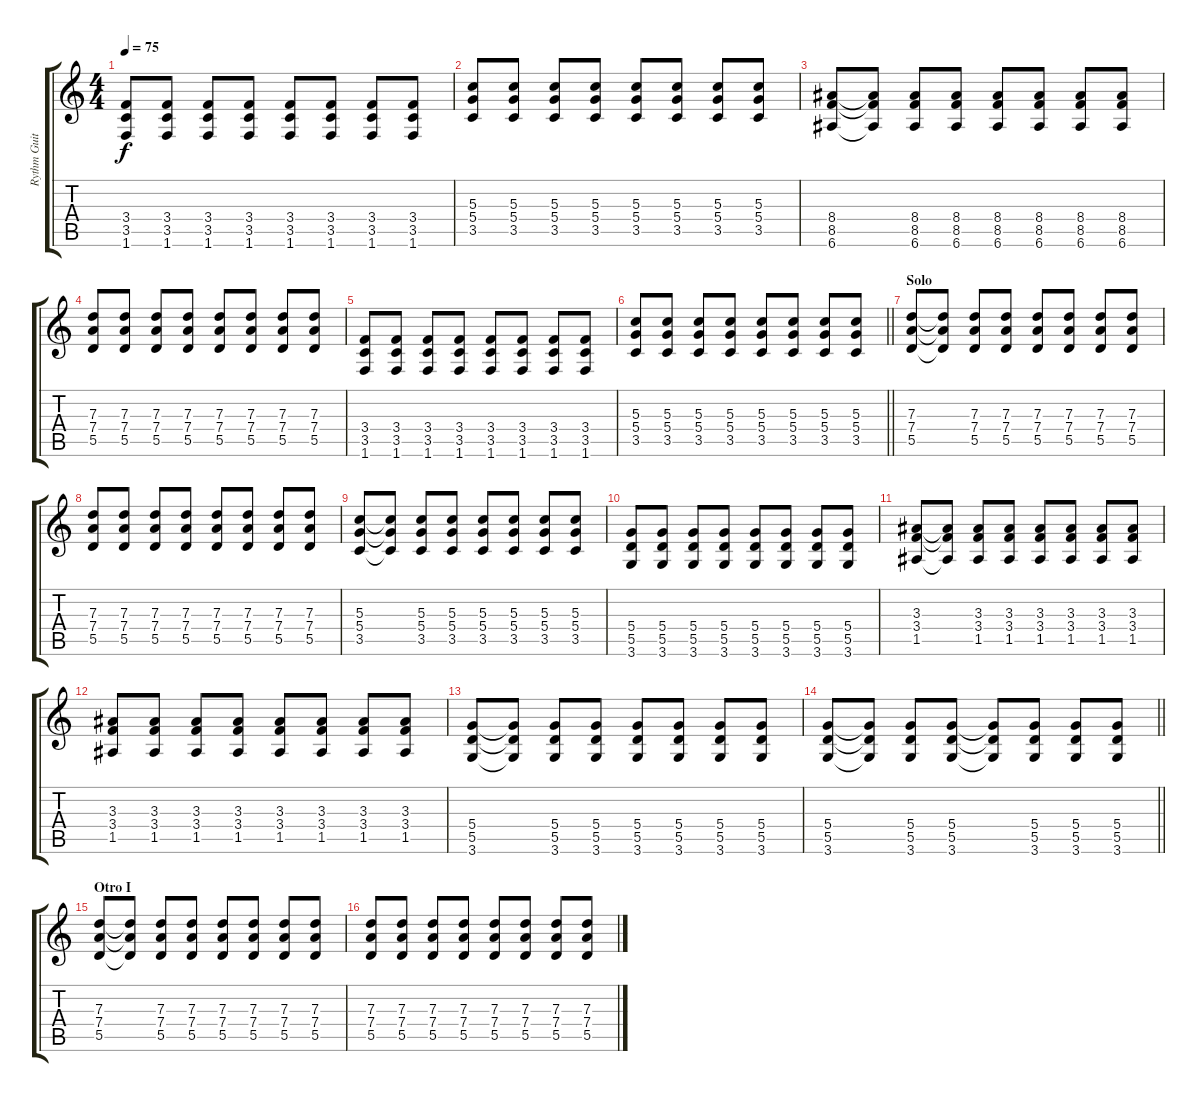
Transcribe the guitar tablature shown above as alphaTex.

\track ("Rythm Guitar" "Rythm Guit") {instrument overdrivenguitar}
\staff {score tabs}
\tuning (E4 B3 G3 D3 A2 E2) {hide}
\ts (4 4)
\tempo 75
\clef g2
\ks c
(3.4 3.5 1.6).8{dy f} (3.4 3.5 1.6).8 (3.4 3.5 1.6).8 (3.4 3.5 1.6).8 (3.4 3.5 1.6).8 (3.4 3.5 1.6).8 (3.4 3.5 1.6).8 (3.4 3.5 1.6).8 |
(5.3 5.4 3.5).8 (5.3 5.4 3.5).8 (5.3 5.4 3.5).8 (5.3 5.4 3.5).8 (5.3 5.4 3.5).8 (5.3 5.4 3.5).8 (5.3 5.4 3.5).8 (5.3 5.4 3.5).8 |
(8.4 8.5 6.6).8 (8.4{t} 8.5{t} 6.6{t}).8 (8.4 8.5 6.6).8 (8.4 8.5 6.6).8 (8.4 8.5 6.6).8 (8.4 8.5 6.6).8 (8.4 8.5 6.6).8 (8.4 8.5 6.6).8 |
(7.3 7.4 5.5).8 (7.3 7.4 5.5).8 (7.3 7.4 5.5).8 (7.3 7.4 5.5).8 (7.3 7.4 5.5).8 (7.3 7.4 5.5).8 (7.3 7.4 5.5).8 (7.3 7.4 5.5).8 |
(3.4 3.5 1.6).8 (3.4 3.5 1.6).8 (3.4 3.5 1.6).8 (3.4 3.5 1.6).8 (3.4 3.5 1.6).8 (3.4 3.5 1.6).8 (3.4 3.5 1.6).8 (3.4 3.5 1.6).8 |
\barLineRight lightlight
(5.3 5.4 3.5).8 (5.3 5.4 3.5).8 (5.3 5.4 3.5).8 (5.3 5.4 3.5).8 (5.3 5.4 3.5).8 (5.3 5.4 3.5).8 (5.3 5.4 3.5).8 (5.3 5.4 3.5).8 |
\section ("" "Solo")
(7.3 7.4 5.5).8 (7.3{t} 7.4{t} 5.5{t}).8 (7.3 7.4 5.5).8 (7.3 7.4 5.5).8 (7.3 7.4 5.5).8 (7.3 7.4 5.5).8 (7.3 7.4 5.5).8 (7.3 7.4 5.5).8 |
(7.3 7.4 5.5).8 (7.3 7.4 5.5).8 (7.3 7.4 5.5).8 (7.3 7.4 5.5).8 (7.3 7.4 5.5).8 (7.3 7.4 5.5).8 (7.3 7.4 5.5).8 (7.3 7.4 5.5).8 |
(5.3 5.4 3.5).8 (5.3{t} 5.4{t} 3.5{t}).8 (5.3 5.4 3.5).8 (5.3 5.4 3.5).8 (5.3 5.4 3.5).8 (5.3 5.4 3.5).8 (5.3 5.4 3.5).8 (5.3 5.4 3.5).8 |
(5.4 5.5 3.6).8 (5.4 5.5 3.6).8 (5.4 5.5 3.6).8 (5.4 5.5 3.6).8 (5.4 5.5 3.6).8 (5.4 5.5 3.6).8 (5.4 5.5 3.6).8 (5.4 5.5 3.6).8 |
(3.3 3.4 1.5).8 (3.3{t} 3.4{t} 1.5{t}).8 (3.3 3.4 1.5).8 (3.3 3.4 1.5).8 (3.3 3.4 1.5).8 (3.3 3.4 1.5).8 (3.3 3.4 1.5).8 (3.3 3.4 1.5).8 |
(3.3 3.4 1.5).8 (3.3 3.4 1.5).8 (3.3 3.4 1.5).8 (3.3 3.4 1.5).8 (3.3 3.4 1.5).8 (3.3 3.4 1.5).8 (3.3 3.4 1.5).8 (3.3 3.4 1.5).8 |
(5.4 5.5 3.6).8 (5.4{t} 5.5{t} 3.6{t}).8 (5.4 5.5 3.6).8 (5.4 5.5 3.6).8 (5.4 5.5 3.6).8 (5.4 5.5 3.6).8 (5.4 5.5 3.6).8 (5.4 5.5 3.6).8 |
\barLineRight lightlight
(5.4 5.5 3.6).8 (5.4{t} 5.5{t} 3.6{t}).8 (5.4 5.5 3.6).8 (5.4 5.5 3.6).8 (5.4{t} 5.5{t} 3.6{t}).8 (5.4 5.5 3.6).8 (5.4 5.5 3.6).8 (5.4 5.5 3.6).8 |
\section ("" "Otro I")
(7.3 7.4 5.5).8 (7.3{t} 7.4{t} 5.5{t}).8 (7.3 7.4 5.5).8 (7.3 7.4 5.5).8 (7.3 7.4 5.5).8 (7.3 7.4 5.5).8 (7.3 7.4 5.5).8 (7.3 7.4 5.5).8 |
(7.3 7.4 5.5).8 (7.3 7.4 5.5).8 (7.3 7.4 5.5).8 (7.3 7.4 5.5).8 (7.3 7.4 5.5).8 (7.3 7.4 5.5).8 (7.3 7.4 5.5).8 (7.3 7.4 5.5).8
